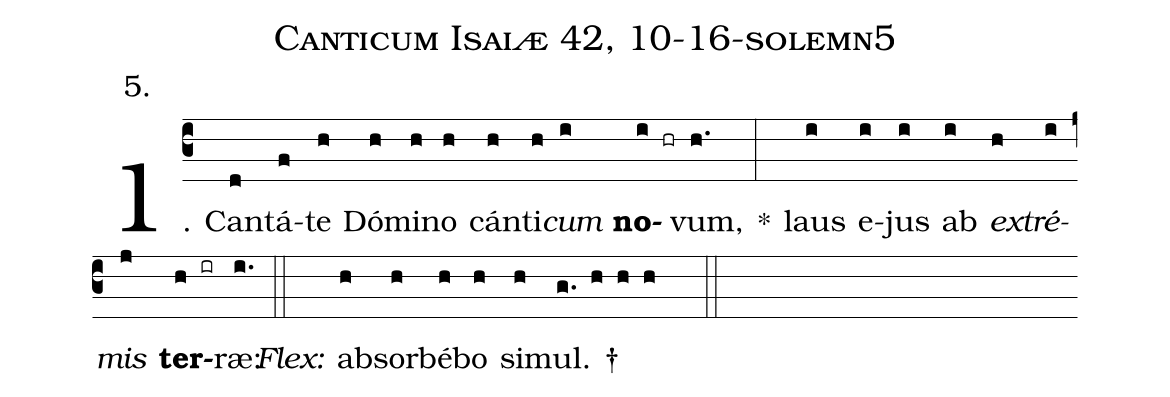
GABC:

name: Canticum Isaiæ 42, 10-16-solemn5;
annotation: 5.;
%%
(c3)1. Can(d)tá(f)te(h) Dó(h)mi(h)no(h) cán(h)ti(h)<i>cum</i>(i) <b>no</b>(i hr)vum,(h.) *(:) laus(i) e(i)jus(i) ab(i) <i>ex</i>(h)<i>tré</i>(i)<i>mis</i>(j) <b>ter</b>(h ir)ræ:(i.) (::)
<i>Flex:</i>()  ab(h)sor(h)bé(h)bo(h) si(h)mul. †(g. h h h  ::)
